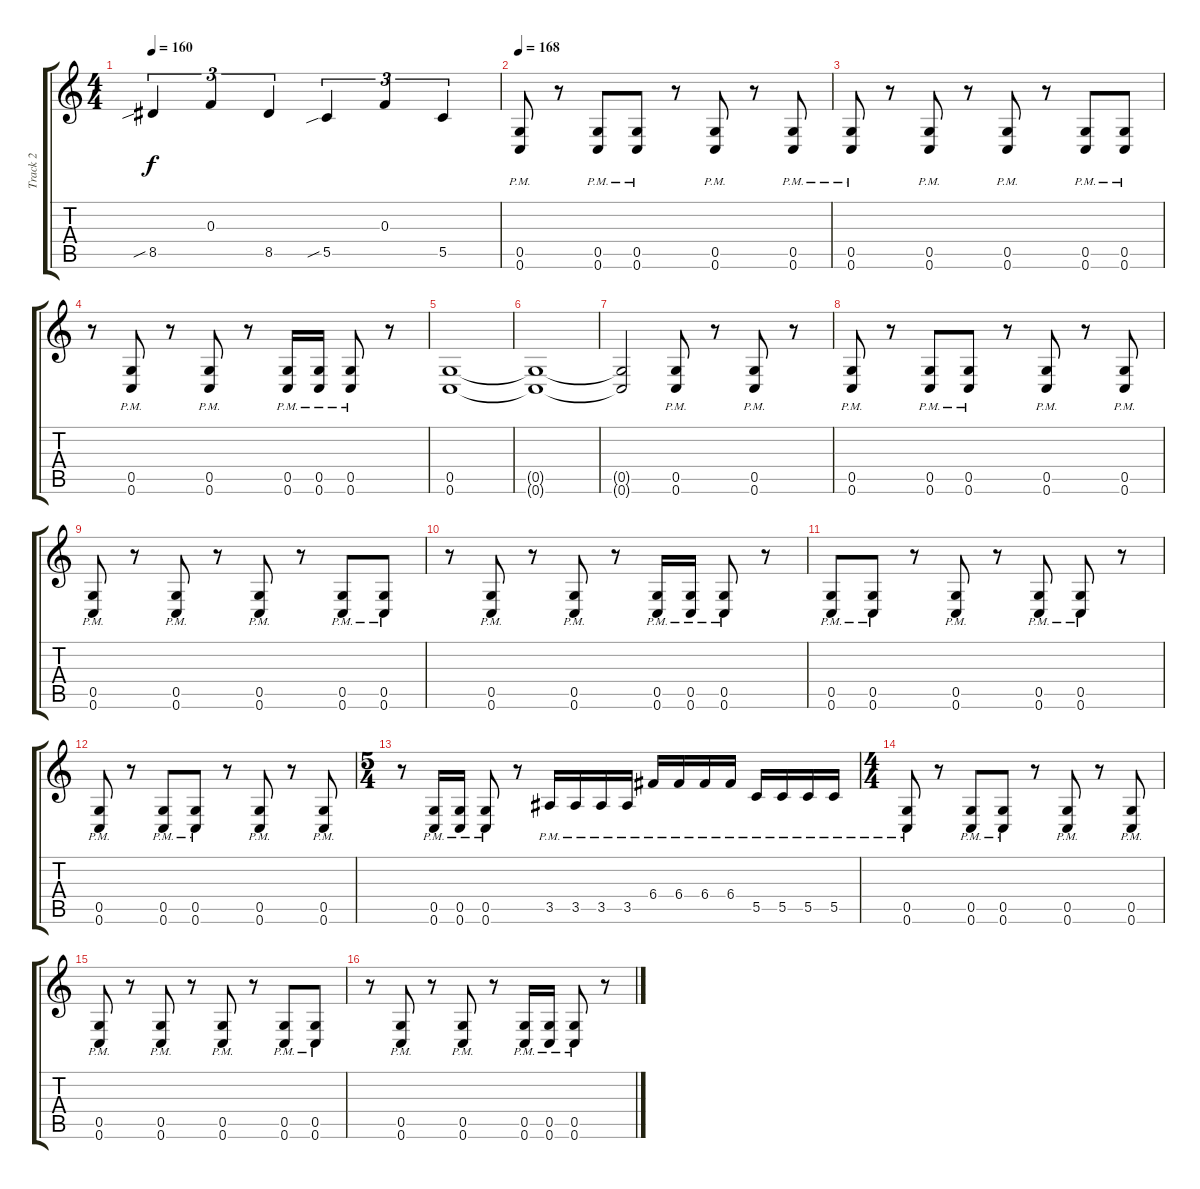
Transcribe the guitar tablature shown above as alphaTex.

\track ("Track 2" "Track 2") {instrument distortionguitar}
\staff {score tabs}
\tuning (D4 A3 F3 C3 G2 C2) {hide}
\ts (4 4)
\tempo 160
\clef g2
\ks c
8.5{sib}.4{tu (3 2) dy f} 0.3.4{tu (3 2)} 8.5.4{tu (3 2)} 5.5{sib}.4{tu (3 2)} 0.3.4{tu (3 2)} 5.5.4{tu (3 2)} |
\tempo 168
(0.5{pm} 0.6{pm}).8 r.8 (0.5{pm} 0.6{pm}).8 (0.5{pm} 0.6{pm}).8 r.8 (0.5{pm} 0.6{pm}).8 r.8 (0.5{pm} 0.6{pm}).8 |
(0.5{pm} 0.6{pm}).8 r.8 (0.5{pm} 0.6{pm}).8 r.8 (0.5{pm} 0.6{pm}).8 r.8 (0.5{pm} 0.6{pm}).8 (0.5{pm} 0.6{pm}).8 |
r.8 (0.5{pm} 0.6{pm}).8 r.8 (0.5{pm} 0.6{pm}).8 r.8 (0.5{pm} 0.6{pm}).16 (0.5{pm} 0.6{pm}).16 (0.5{pm} 0.6{pm}).8 r.8 |
(0.5 0.6).1 |
(0.5{t} 0.6{t}).1 |
(0.5{t} 0.6{t}).2 (0.5{pm} 0.6{pm}).8 r.8 (0.5{pm} 0.6{pm}).8 r.8 |
(0.5{pm} 0.6{pm}).8 r.8 (0.5{pm} 0.6{pm}).8 (0.5{pm} 0.6{pm}).8 r.8 (0.5{pm} 0.6{pm}).8 r.8 (0.5{pm} 0.6{pm}).8 |
(0.5{pm} 0.6{pm}).8 r.8 (0.5{pm} 0.6{pm}).8 r.8 (0.5{pm} 0.6{pm}).8 r.8 (0.5{pm} 0.6{pm}).8 (0.5{pm} 0.6{pm}).8 |
r.8 (0.5{pm} 0.6{pm}).8 r.8 (0.5{pm} 0.6{pm}).8 r.8 (0.5{pm} 0.6{pm}).16 (0.5{pm} 0.6{pm}).16 (0.5{pm} 0.6{pm}).8 r.8 |
(0.5{pm} 0.6{pm}).8 (0.5{pm} 0.6{pm}).8 r.8 (0.5{pm} 0.6{pm}).8 r.8 (0.5{pm} 0.6{pm}).8 (0.5{pm} 0.6{pm}).8 r.8 |
(0.5{pm} 0.6{pm}).8 r.8 (0.5{pm} 0.6{pm}).8 (0.5{pm} 0.6{pm}).8 r.8 (0.5{pm} 0.6{pm}).8 r.8 (0.5{pm} 0.6{pm}).8 |
\ts (5 4)
r.8 (0.5{pm} 0.6{pm}).16 (0.5{pm} 0.6{pm}).16 (0.5{pm} 0.6{pm}).8 r.8 3.5{pm}.16 3.5{pm}.16 3.5{pm}.16 3.5{pm}.16 6.4{pm}.16 6.4{pm}.16 6.4{pm}.16 6.4{pm}.16 5.5{pm}.16 5.5{pm}.16 5.5{pm}.16 5.5{pm}.16 |
\ts (4 4)
(0.5{pm} 0.6{pm}).8 r.8 (0.5{pm} 0.6{pm}).8 (0.5{pm} 0.6{pm}).8 r.8 (0.5{pm} 0.6{pm}).8 r.8 (0.5{pm} 0.6{pm}).8 |
(0.5{pm} 0.6{pm}).8 r.8 (0.5{pm} 0.6{pm}).8 r.8 (0.5{pm} 0.6{pm}).8 r.8 (0.5{pm} 0.6{pm}).8 (0.5{pm} 0.6{pm}).8 |
r.8 (0.5{pm} 0.6{pm}).8 r.8 (0.5{pm} 0.6{pm}).8 r.8 (0.5{pm} 0.6{pm}).16 (0.5{pm} 0.6{pm}).16 (0.5{pm} 0.6{pm}).8 r.8
